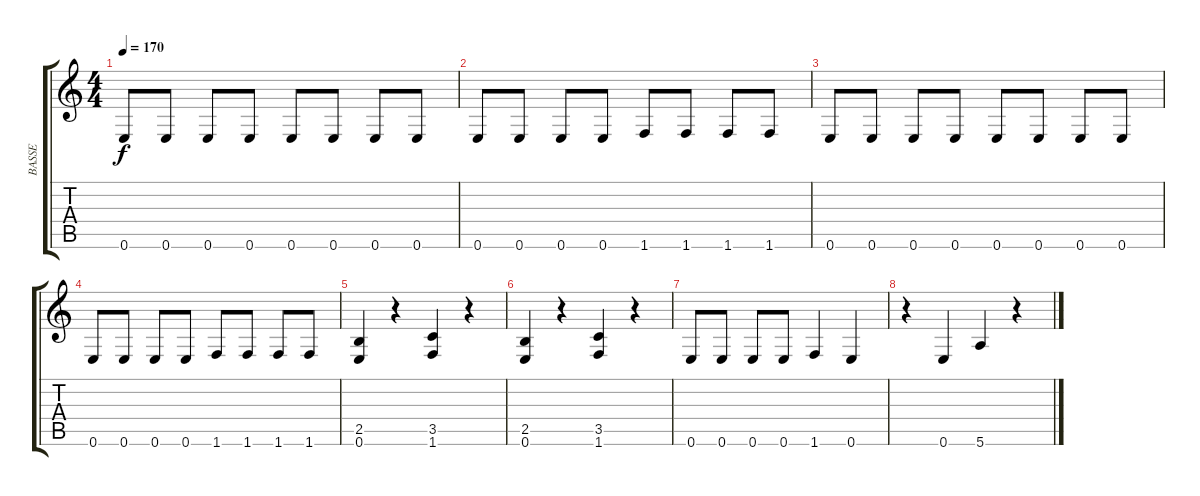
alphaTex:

\track ("BASSE" "BASSE") {instrument electricbassfinger}
\staff {score tabs}
\tuning (E4 B3 G3 D3 A2 E2) {hide}
\ts (4 4)
\tempo 170
\clef g2
\ks c
0.6.8{dy f} 0.6.8 0.6.8 0.6.8 0.6.8 0.6.8 0.6.8 0.6.8 |
0.6.8 0.6.8 0.6.8 0.6.8 1.6.8 1.6.8 1.6.8 1.6.8 |
0.6.8 0.6.8 0.6.8 0.6.8 0.6.8 0.6.8 0.6.8 0.6.8 |
0.6.8 0.6.8 0.6.8 0.6.8 1.6.8 1.6.8 1.6.8 1.6.8 |
(2.5 0.6).4 r.4 (3.5 1.6).4 r.4 |
(2.5 0.6).4 r.4 (3.5 1.6).4 r.4 |
0.6.8 0.6.8 0.6.8 0.6.8 1.6.4 0.6.4 |
r.4 0.6.4 5.6.4 r.4
